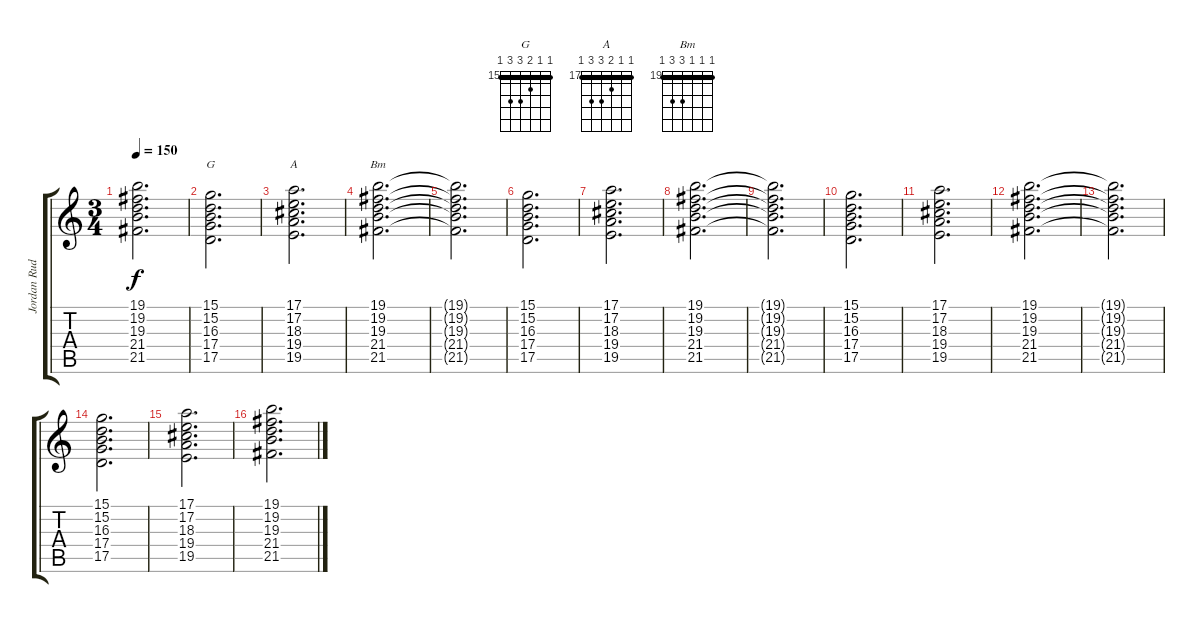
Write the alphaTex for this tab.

\track ("Jordan Rudess" "Jordan Rud") {instrument stringensemble1}
\staff {score tabs}
\tuning (E4 B3 G3 D3 A2 E2) {hide}
\chord ("G" 15 15 16 17 17 15) {firstfret 15 barre 15}
\chord ("A" 17 17 18 19 19 17) {firstfret 17 barre 17}
\chord ("Bm" 19 19 19 21 21 19) {firstfret 19 barre 19}
\ts (3 4)
\tempo 150
\clef g2
\ks c
(19.1{t} 19.2{t} 19.3{t} 21.4{t} 21.5{t}).2{d dy f} |
(15.1 15.2 16.3 17.4 17.5).2{d ch "G"} |
(17.1 17.2 18.3 19.4 19.5).2{d ch "A"} |
(19.1 19.2 19.3 21.4 21.5).2{d ch "Bm"} |
(19.1{t} 19.2{t} 19.3{t} 21.4{t} 21.5{t}).2{d} |
(15.1 15.2 16.3 17.4 17.5).2{d} |
(17.1 17.2 18.3 19.4 19.5).2{d} |
(19.1 19.2 19.3 21.4 21.5).2{d} |
(19.1{t} 19.2{t} 19.3{t} 21.4{t} 21.5{t}).2{d} |
(15.1 15.2 16.3 17.4 17.5).2{d} |
(17.1 17.2 18.3 19.4 19.5).2{d} |
(19.1 19.2 19.3 21.4 21.5).2{d} |
(19.1{t} 19.2{t} 19.3{t} 21.4{t} 21.5{t}).2{d} |
(15.1 15.2 16.3 17.4 17.5).2{d} |
(17.1 17.2 18.3 19.4 19.5).2{d} |
(19.1 19.2 19.3 21.4 21.5).2{d}
